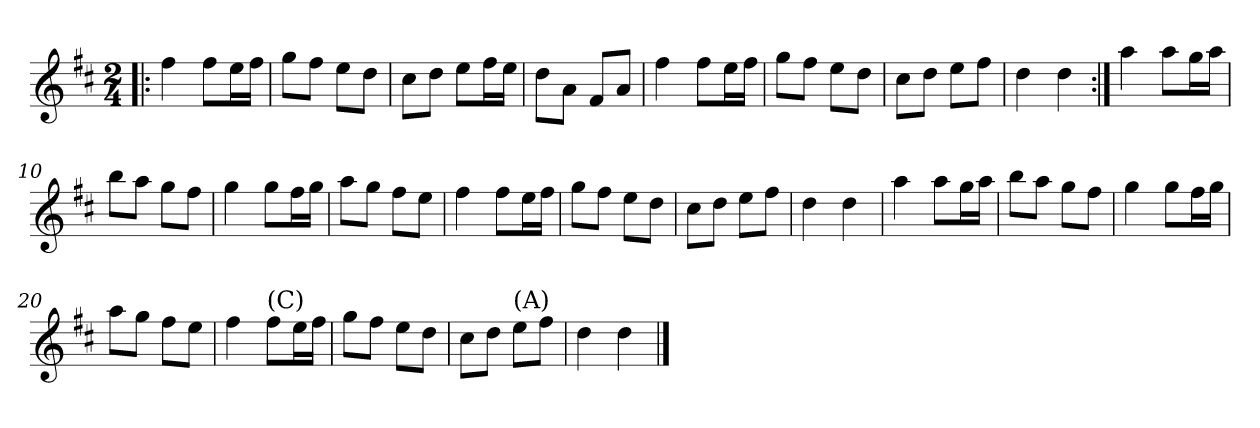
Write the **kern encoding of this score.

**kern
*part1
*staff1
*clefG2
*k[f#c#]
*D:
*M2/4
=1!|:
4ff#\
8ff#\L
16ee\L
16ff#\JJ
=2
8gg\L
8ff#\J
8ee\L
8dd\J
=3
8cc#\L
8dd\J
8ee\L
16ff#\L
16ee\JJ
=4
8dd\L
8a\J
8f#/L
8a/J
=5
4ff#\
8ff#\L
16ee\L
16ff#\JJ
=6
8gg\L
8ff#\J
8ee\L
8dd\J
=7
8cc#\L
8dd\J
8ee\L
8ff#\J
=8
4dd\
4dd\
=9:|!
4aa\
8aa\L
16gg\L
16aa\JJ
=10
8bb\L
8aa\J
8gg\L
8ff#\J
!!LO:LB:g=z
=11
4gg\
8gg\L
16ff#\L
16gg\JJ
=12
8aa\L
8gg\J
8ff#\L
8ee\J
=13
4ff#\
8ff#\L
16ee\L
16ff#\JJ
=14
8gg\L
8ff#\J
8ee\L
8dd\J
=15
8cc#\L
8dd\J
8ee\L
8ff#\J
=16
4dd\
4dd\
=17
4aa\
8aa\L
16gg\L
16aa\JJ
=18
8bb\L
8aa\J
8gg\L
8ff#\J
=19
4gg\
8gg\L
16ff#\L
16gg\JJ
=20
8aa\L
8gg\J
8ff#\L
8ee\J
!!LO:LB:g=z
=21
4ff#\
!LO:TX:a:t=(C)
8ff#\L
16ee\L
16ff#\JJ
=22
8gg\L
8ff#\J
8ee\L
8dd\J
=23
8cc#\L
8dd\J
!LO:TX:a:t=(A)
8ee\L
8ff#\J
=24
4dd\
4dd\
==
*-
